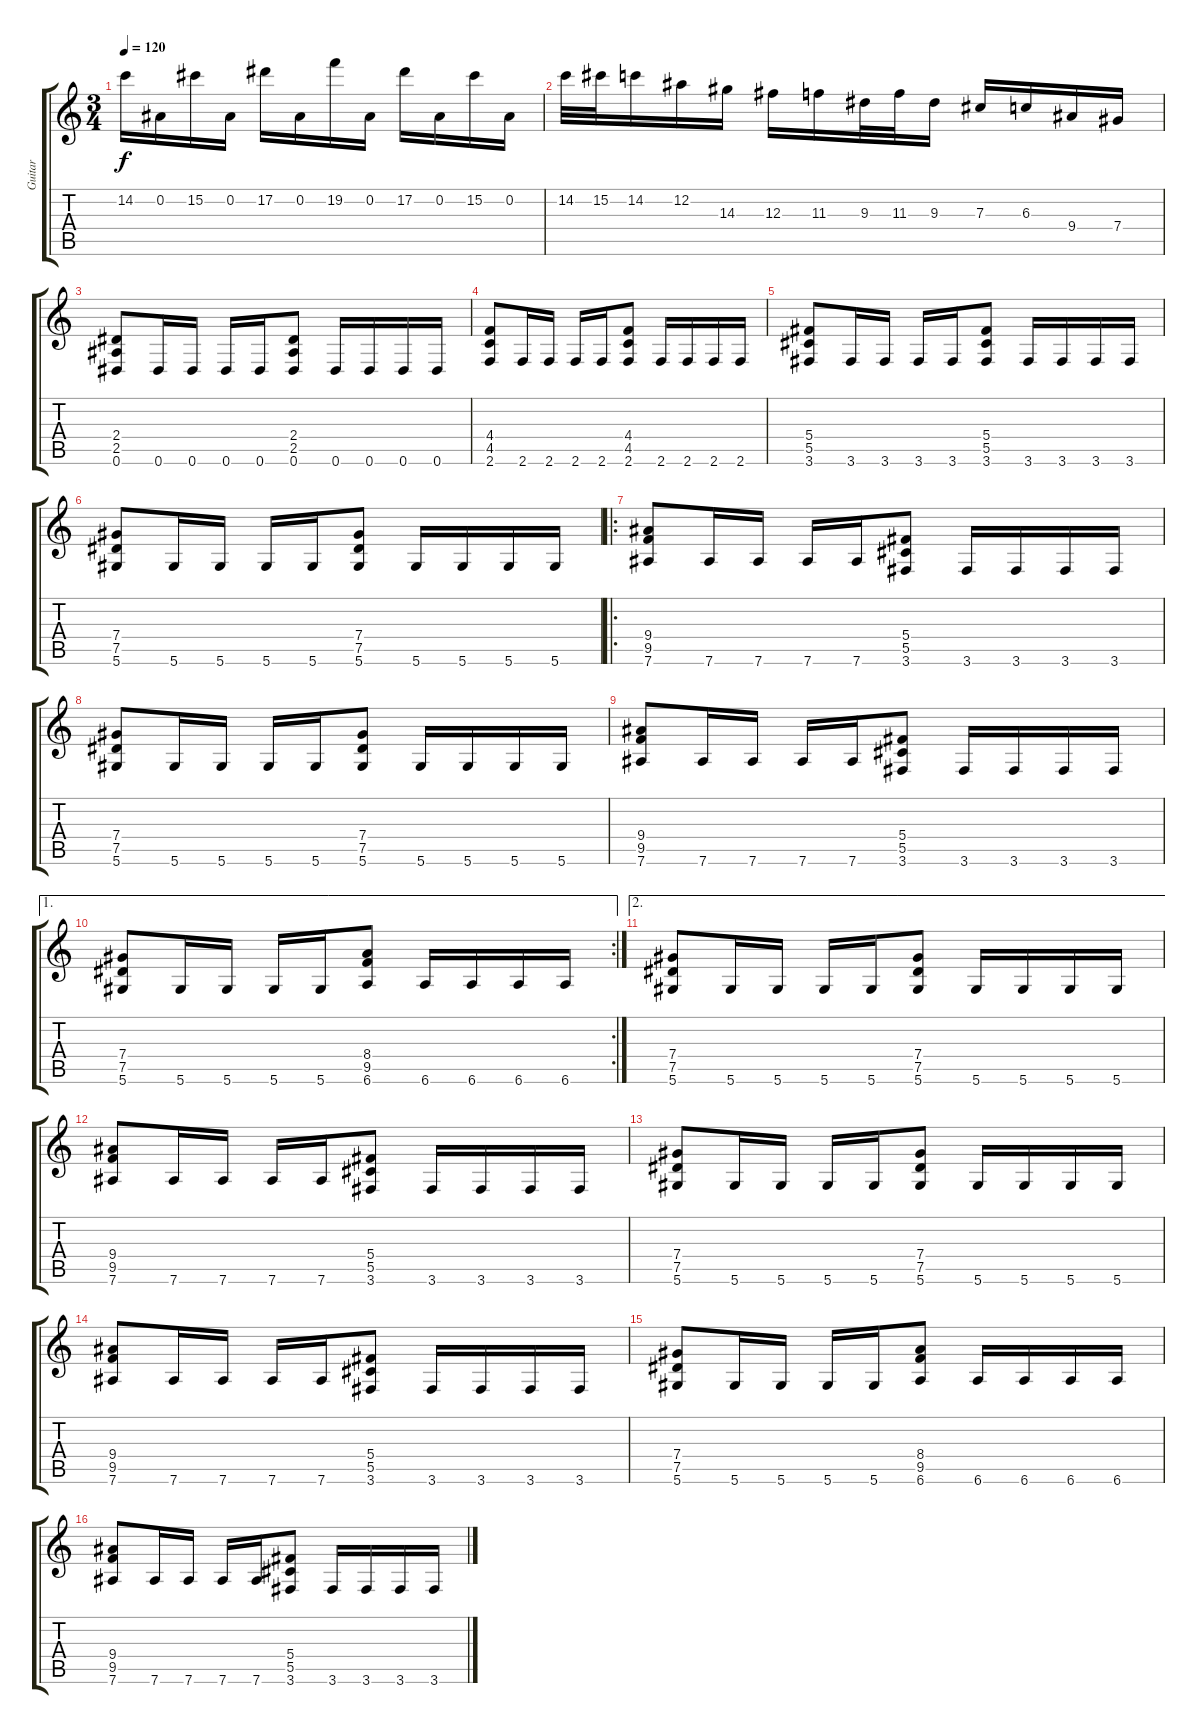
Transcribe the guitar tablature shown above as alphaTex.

\track ("Guitar" "Guitar") {instrument distortionguitar}
\staff {score tabs}
\tuning (Eb4 Bb3 Gb3 Db3 Ab2 Eb2) {hide}
\ts (3 4)
\tempo 120
\clef g2
\ks c
14.2.16{dy f} 0.2.16 15.2.16 0.2.16 17.2.16 0.2.16 19.2.16 0.2.16 17.2.16 0.2.16 15.2.16 0.2.16 |
14.2.32 15.2.32 14.2.16 12.2.16 14.3.16 12.3.16 11.3.16 9.3.32 11.3.32 9.3.16 7.3.16 6.3.16 9.4.16 7.4.16 |
(2.4 2.5 0.6).8{volume 13} 0.6.16 0.6.16 0.6.16 0.6.16 (2.4 2.5 0.6).8 0.6.16 0.6.16 0.6.16 0.6.16 |
(4.4 4.5 2.6).8 2.6.16 2.6.16 2.6.16 2.6.16 (4.4 4.5 2.6).8 2.6.16 2.6.16 2.6.16 2.6.16 |
(5.4 5.5 3.6).8 3.6.16 3.6.16 3.6.16 3.6.16 (5.4 5.5 3.6).8 3.6.16 3.6.16 3.6.16 3.6.16 |
(7.4 7.5 5.6).8 5.6.16 5.6.16 5.6.16 5.6.16 (7.4 7.5 5.6).8 5.6.16 5.6.16 5.6.16 5.6.16 |
\ro
(9.4 9.5 7.6).8 7.6.16 7.6.16 7.6.16 7.6.16 (5.4 5.5 3.6).8 3.6.16 3.6.16 3.6.16 3.6.16 |
(7.4 7.5 5.6).8 5.6.16 5.6.16 5.6.16 5.6.16 (7.4 7.5 5.6).8 5.6.16 5.6.16 5.6.16 5.6.16 |
(9.4 9.5 7.6).8 7.6.16 7.6.16 7.6.16 7.6.16 (5.4 5.5 3.6).8 3.6.16 3.6.16 3.6.16 3.6.16 |
\ae 1
\rc 2
(7.4 7.5 5.6).8 5.6.16 5.6.16 5.6.16 5.6.16 (8.4 9.5 6.6).8 6.6.16 6.6.16 6.6.16 6.6.16 |
\ae 2
(7.4 7.5 5.6).8 5.6.16 5.6.16 5.6.16 5.6.16 (7.4 7.5 5.6).8 5.6.16 5.6.16 5.6.16 5.6.16 |
(9.4 9.5 7.6).8 7.6.16 7.6.16 7.6.16 7.6.16 (5.4 5.5 3.6).8 3.6.16 3.6.16 3.6.16 3.6.16 |
(7.4 7.5 5.6).8 5.6.16 5.6.16 5.6.16 5.6.16 (7.4 7.5 5.6).8 5.6.16 5.6.16 5.6.16 5.6.16 |
(9.4 9.5 7.6).8 7.6.16 7.6.16 7.6.16 7.6.16 (5.4 5.5 3.6).8 3.6.16 3.6.16 3.6.16 3.6.16 |
(7.4 7.5 5.6).8 5.6.16 5.6.16 5.6.16 5.6.16 (8.4 9.5 6.6).8 6.6.16 6.6.16 6.6.16 6.6.16 |
(9.4 9.5 7.6).8 7.6.16 7.6.16 7.6.16 7.6.16 (5.4 5.5 3.6).8 3.6.16 3.6.16 3.6.16 3.6.16
